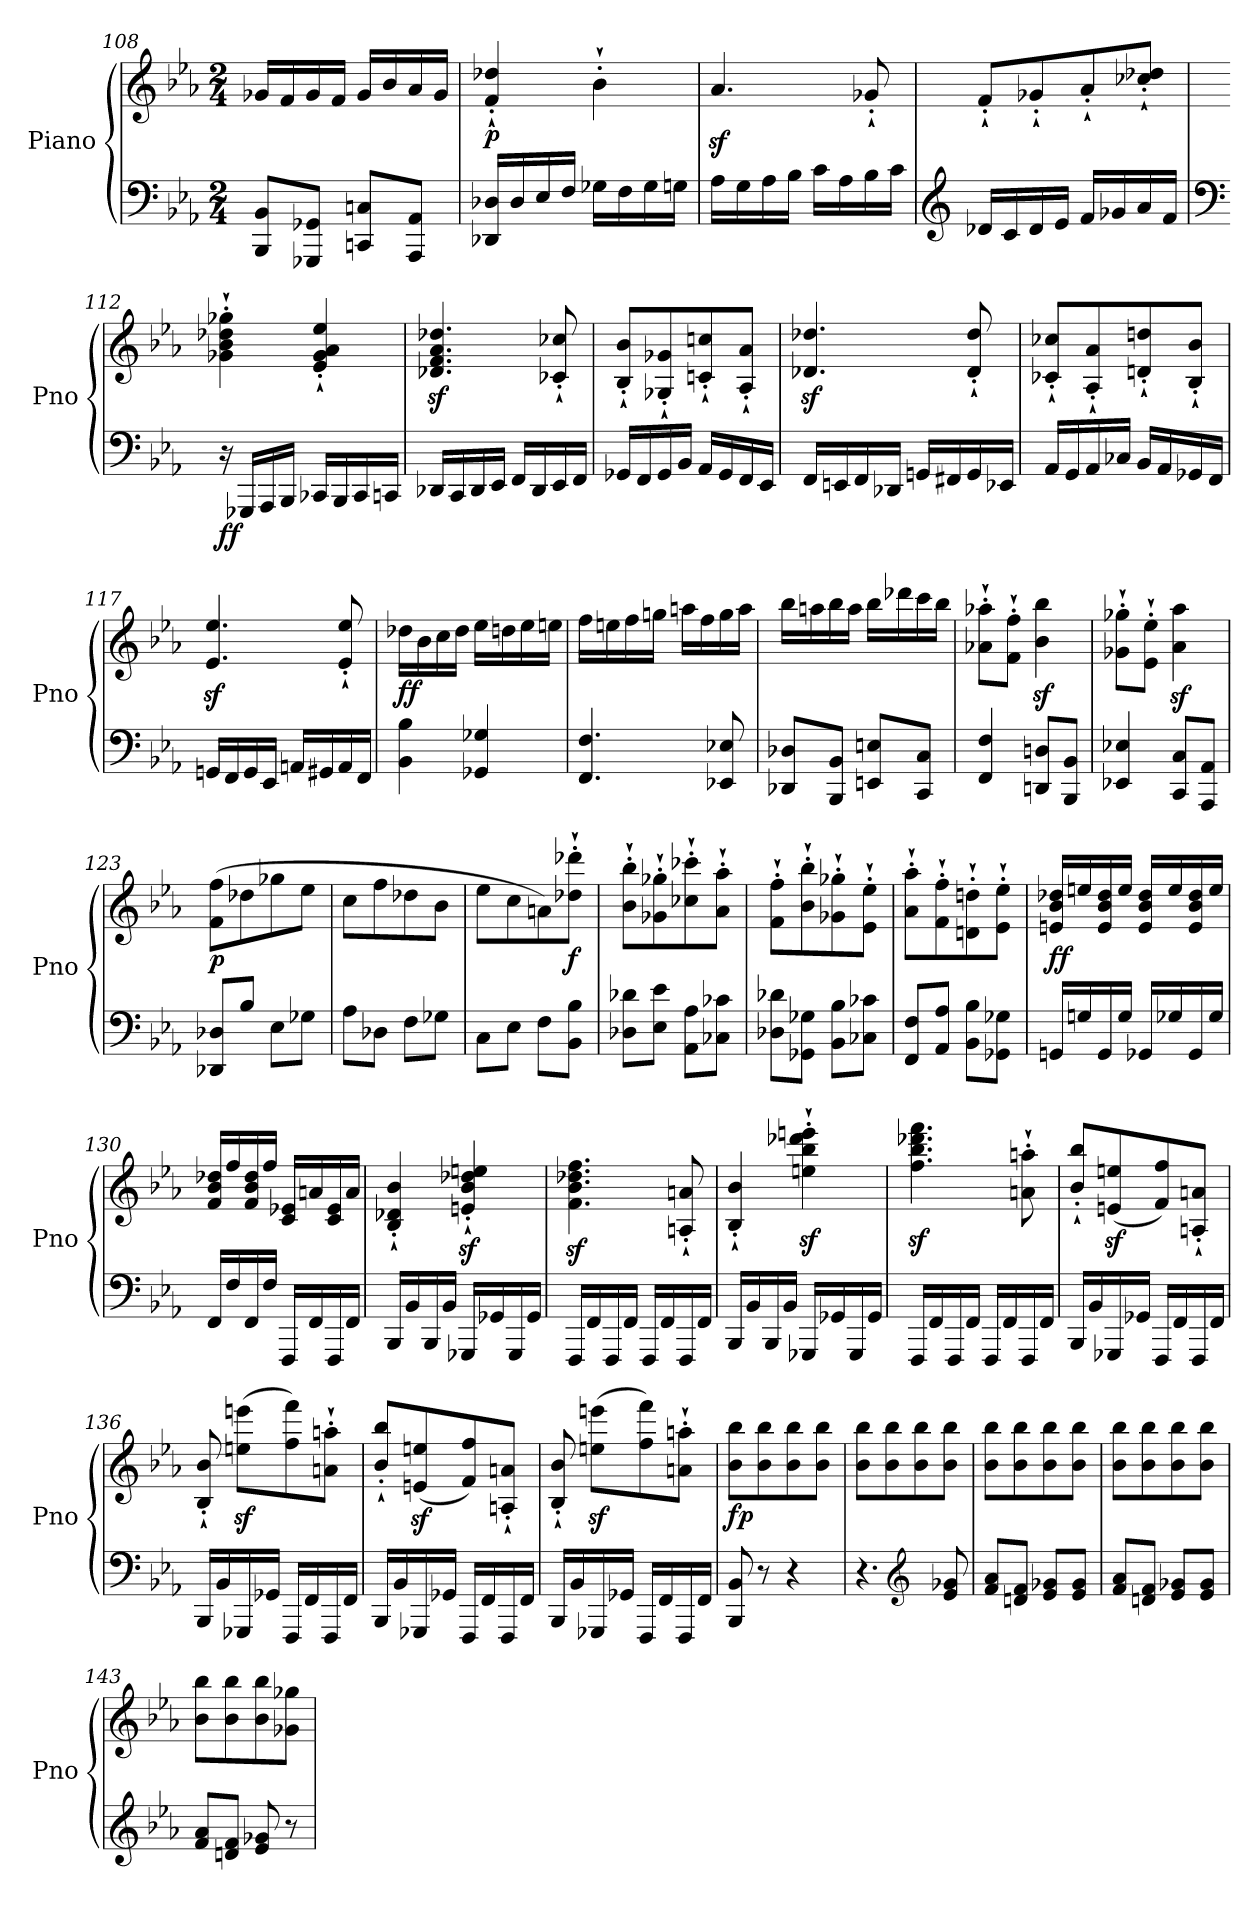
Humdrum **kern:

**kern	**kern	**dynam
*part1	*part1	*part1
*staff2	*staff1	*staff1/2
*I"Piano	*	*
*I'Pno	*	*
*clefF4	*clefG2	*
*k[b-e-a-]	*k[b-e-a-]	*
*E-:	*E-:	*
*M2/4	*M2/4	*
=108	=108	=108
8BBB-/ 8BB-/L	16g-X/LL	.
.	16f/	.
8GGG-X/ 8GG-X/J	16g-/	.
.	16f/JJ	.
8CCn/ 8Cn/L	16g-/LL	.
.	16b-/	.
8AAA-/ 8AA-/J	16a-/	.
.	16g-/JJ	.
=109	=109	=109
!	!	!LO:DY:b
16DD-X/ 16D-X/LL	4f/'` 4dd-X/'`	p
16D-/	.	.
16E-/	.	.
16F/JJ	.	.
16G-X\LL	4b-'`\	.
16F\	.	.
16G-\	.	.
16Gn\JJ	.	.
!!LO:PB:g=z
=110	=110	=110
16A-\LL	4.a-z</	.
16G\	.	.
16A-\	.	.
16B-\JJ	.	.
16c\LL	.	.
16A-\	.	.
16B-\	8g-X'`/	.
16c\JJ	.	.
=111	=111	=111
*clefG2	*	*
16d-X/LL	8f'`/L	.
16c/	.	.
16d-/	8g-X'`/	.
16e-/JJ	.	.
16f/LL	8a-'`/	.
16g-X/	.	.
16a-/	8cc-X/'` 8dd-X/'`J	.
16f/JJ	.	.
=112	=112	=112
*clefF4	*	*
!	!	!LO:DY:b=2
!	!	!LO:DY:n=1:b
16r	4g-X\'` 4b-\'` 4dd-X\'` 4gg-X\'`	f f
16GGG-X/LL	.	.
16AAA-/	.	.
16BBB-/JJ	.	.
16CC-X/LL	4e-/'` 4g-/'` 4a-/'` 4ee-/'`	.
16BBB-/	.	.
16CC-/	.	.
16CCn/JJ	.	.
=113	=113	=113
16DD-X/LL	4.d-X/z< 4.f/z< 4.a-/z< 4.dd-X/z<	.
16CC/	.	.
16DD-/	.	.
16EE-/JJ	.	.
16FF/LL	.	.
16DD-/	.	.
16EE-/	8c-X/'` 8cc-X/'`	.
16FF/JJ	.	.
!!LO:LB:g=z
=114	=114	=114
16GG-X/LL	8B-/'` 8b-/'`L	.
16FF/	.	.
16GG-/	8G-X/'` 8g-X/'`	.
16BB-/JJ	.	.
16AA-/LL	8cn/'` 8ccn/'`	.
16GG-/	.	.
16FF/	8A-/'` 8a-/'`J	.
16EE-/JJ	.	.
=115	=115	=115
16FF/LL	4.d-X/z< 4.dd-X/z<	.
16EEn/	.	.
16FF/	.	.
16DD-X/JJ	.	.
16GGn/LL	.	.
16FF#X/	.	.
16GG/	8d-/'` 8dd-/'`	.
16EE-X/JJ	.	.
=116	=116	=116
16AA-/LL	8c-X/'` 8cc-X/'`L	.
16GG/	.	.
16AA-/	8A-/'` 8a-/'`	.
16C-X/JJ	.	.
16BB-/LL	8dn/'` 8ddn/'`	.
16AA-/	.	.
16GG-X/	8B-/'` 8b-/'`J	.
16FF/JJ	.	.
=117	=117	=117
16GGn/LL	4.e-/z< 4.ee-/z<	.
16FF/	.	.
16GG/	.	.
16EE-/JJ	.	.
16AAn/LL	.	.
16GG#X/	.	.
16AA/	8e-/'` 8ee-/'`	.
16FF/JJ	.	.
!!LO:LB:g=z
=118	=118	=118
!	!	!LO:DY:b
4BB-\ 4B-\	16dd-X\LL	ff
.	16b-\	.
.	16cc\	.
.	16dd-\JJ	.
4GG-X/ 4G-X/	16ee-\LL	.
.	16ddn\	.
.	16ee-\	.
.	16een\JJ	.
=119	=119	=119
4.FF/ 4.F/	16ff\LL	.
.	16een\	.
.	16ff\	.
.	16ggn\JJ	.
.	16aan\LL	.
.	16ff\	.
8EE-X/ 8E-X/	16gg\	.
.	16aa\JJ	.
=120	=120	=120
8DD-X/ 8D-X/L	16bb-\LL	.
.	16aan\	.
8BBB-/ 8BB-/J	16bb-\	.
.	16aa\JJ	.
8EEn/ 8En/L	16bb-\LL	.
.	16ddd-X\	.
8CC/ 8C/J	16ccc\	.
.	16bb-\JJ	.
=121	=121	=121
4FF/ 4F/	8a-X\'` 8aa-X\'`L	.
.	8f\'` 8ff\'`J	.
8DDn/ 8Dn/L	4b-\z< 4bb-\z<	.
8BBB-/ 8BB-/J	.	.
=122	=122	=122
4EE-X/ 4E-X/	8g-X\'` 8gg-X\'`L	.
.	8e-\'` 8ee-\'`J	.
8CC/ 8C/L	4a-\z< 4aa-\z<	.
8AAA-/ 8AA-/J	.	.
!!LO:LB:g=z
=123	=123	=123
!	!	!LO:DY:b
8DD-X/ 8D-X/L	(>8f\ 8ff\L	p
8B-/J	8dd-X\	.
8E-\L	8gg-X\	.
8G-X\J	8ee-\J	.
=124	=124	=124
8A-\L	8cc\L	.
8D-X\J	8ff\	.
8F\L	8dd-X\	.
8G-X\J	8b-\J	.
=125	=125	=125
8C\L	8ee-\L	.
8E-\J	8cc\	.
8F\L	8an\)	.
!	!	!LO:DY:b
8BB-\ 8B-\J	8dd-X\'` 8ddd-X\'`J	f
=126	=126	=126
8D-X\ 8d-X\L	8b-\'` 8bb-\'`L	.
8E-\ 8e-\J	8g-X\'` 8gg-X\'`	.
8AA-\ 8A-\L	8cc-X\'` 8ccc-X\'`	.
8C-X\ 8c-X\J	8a-\'` 8aa-\'`J	.
=127	=127	=127
8D-X\ 8d-X\L	8f\'` 8ff\'`L	.
8GG-X\ 8G-X\J	8b-\'` 8bb-\'`	.
8BB-\ 8B-\L	8g-X\'` 8gg-X\'`	.
8C-X\ 8c-X\J	8e-\'` 8ee-\'`J	.
=128	=128	=128
8FF/ 8F/L	8a-\'` 8aa-\'`L	.
8AA-/ 8A-/J	8f\'` 8ff\'`	.
8BB-\ 8B-\L	8dn\'` 8ddn\'`	.
8GG-X\ 8G-X\J	8e-\'` 8ee-\'`J	.
!!LO:LB:g=z
=129	=129	=129
!	!	!LO:DY:b
16GGn/LL	16en/ 16b-/ 16dd-X/LL	ff
16Gn/	16een/	.
16GG/	16e/ 16b-/ 16dd-/	.
16G/JJ	16ee/JJ	.
16GG-X/LL	16e/ 16b-/ 16dd-/LL	.
16G-X/	16ee/	.
16GG-/	16e/ 16b-/ 16dd-/	.
16G-/JJ	16ee/JJ	.
=130	=130	=130
16FF/LL	16f/ 16b-/ 16dd-X/LL	.
16F/	16ff/	.
16FF/	16f/ 16b-/ 16dd-/	.
16F/JJ	16ff/JJ	.
16FFF/LL	16c/ 16e-X/LL	.
16FF/	16an/	.
16FFF/	16c/ 16e-/	.
16FF/JJ	16a/JJ	.
=131	=131	=131
16BBB-/LL	4B-/'` 4d-X/'` 4b-/'`	.
16BB-/	.	.
16BBB-/	.	.
16BB-/JJ	.	.
16GGG-X/LL	4en/z<'` 4b-/z<'` 4dd-X/z<'` 4een/z<'`	.
16GG-X/	.	.
16GGG-/	.	.
16GG-/JJ	.	.
=132	=132	=132
16FFF/LL	4.f\z< 4.b-\z< 4.dd-X\z< 4.ff\z<	.
16FF/	.	.
16FFF/	.	.
16FF/JJ	.	.
16FFF/LL	.	.
16FF/	.	.
16FFF/	8An/'` 8an/'`	.
16FF/JJ	.	.
!!LO:LB:g=z
=133	=133	=133
16BBB-/LL	4B-/'` 4b-/'`	.
16BB-/	.	.
16BBB-/	.	.
16BB-/JJ	.	.
16GGG-X/LL	4een\z<'` 4bb-\z<'` 4ddd-X\z<'` 4eeen\z<'`	.
16GG-X/	.	.
16GGG-/	.	.
16GG-/JJ	.	.
=134	=134	=134
16FFF/LL	4.ff\z< 4.bb-\z< 4.ddd-X\z< 4.fff\z<	.
16FF/	.	.
16FFF/	.	.
16FF/JJ	.	.
16FFF/LL	.	.
16FF/	.	.
16FFF/	8an\'` 8aan\'`	.
16FF/JJ	.	.
=135	=135	=135
16BBB-/LL	8b-/'` 8bb-/'`L	.
16BB-/	.	.
16GGG-X/	(<8en/z< 8een/z<	.
16GG-X/JJ	.	.
16FFF/LL	8f/ 8ff/)	.
16FF/	.	.
16FFF/	8An/'` 8an/'`J	.
16FF/JJ	.	.
=136	=136	=136
16BBB-/LL	8B-/'` 8b-/'`	.
16BB-/	.	.
16GGG-X/	(>8een\z< 8eeen\z<L	.
16GG-X/JJ	.	.
16FFF/LL	8ff\ 8fff\)	.
16FF/	.	.
16FFF/	8an\'` 8aan\'`J	.
16FF/JJ	.	.
!!LO:PB:g=z
=137	=137	=137
16BBB-/LL	8b-/'` 8bb-/'`L	.
16BB-/	.	.
16GGG-X/	(<8en/z< 8een/z<	.
16GG-X/JJ	.	.
16FFF/LL	8f/ 8ff/)	.
16FF/	.	.
16FFF/	8An/'` 8an/'`J	.
16FF/JJ	.	.
=138	=138	=138
16BBB-/LL	8B-/'` 8b-/'`	.
16BB-/	.	.
16GGG-X/	(>8een\z< 8eeen\z<L	.
16GG-X/JJ	.	.
16FFF/LL	8ff\ 8fff\)	.
16FF/	.	.
16FFF/	8an\'` 8aan\'`J	.
16FF/JJ	.	.
=139	=139	=139
!	!	!LO:DY:b
8BBB-/ 8BB-/	8b-\ 8bb-\L	fp
8r	8b-\ 8bb-\	.
4r	8b-\ 8bb-\	.
.	8b-\ 8bb-\J	.
=140	=140	=140
4.r	8b-\ 8bb-\L	.
.	8b-\ 8bb-\	.
*clefG2	*	*
.	8b-\ 8bb-\	.
8e-/ 8g-X/	8b-\ 8bb-\J	.
=141	=141	=141
8f/ 8a-/L	8b-\ 8bb-\L	.
8dn/ 8f/J	8b-\ 8bb-\	.
8e-/ 8g-X/L	8b-\ 8bb-\	.
8e-/ 8g-/J	8b-\ 8bb-\J	.
=142	=142	=142
8f/ 8a-/L	8b-\ 8bb-\L	.
8dn/ 8f/J	8b-\ 8bb-\	.
8e-/ 8g-X/L	8b-\ 8bb-\	.
8e-/ 8g-/J	8b-\ 8bb-\J	.
!!LO:LB:g=z
=143	=143	=143
8f/ 8a-/L	8b-\ 8bb-\L	.
8dn/ 8f/J	8b-\ 8bb-\	.
8e-/ 8g-X/	8b-\ 8bb-\	.
8r	8g-X\ 8gg-X\J	.
=	=	=
*-	*-	*-
